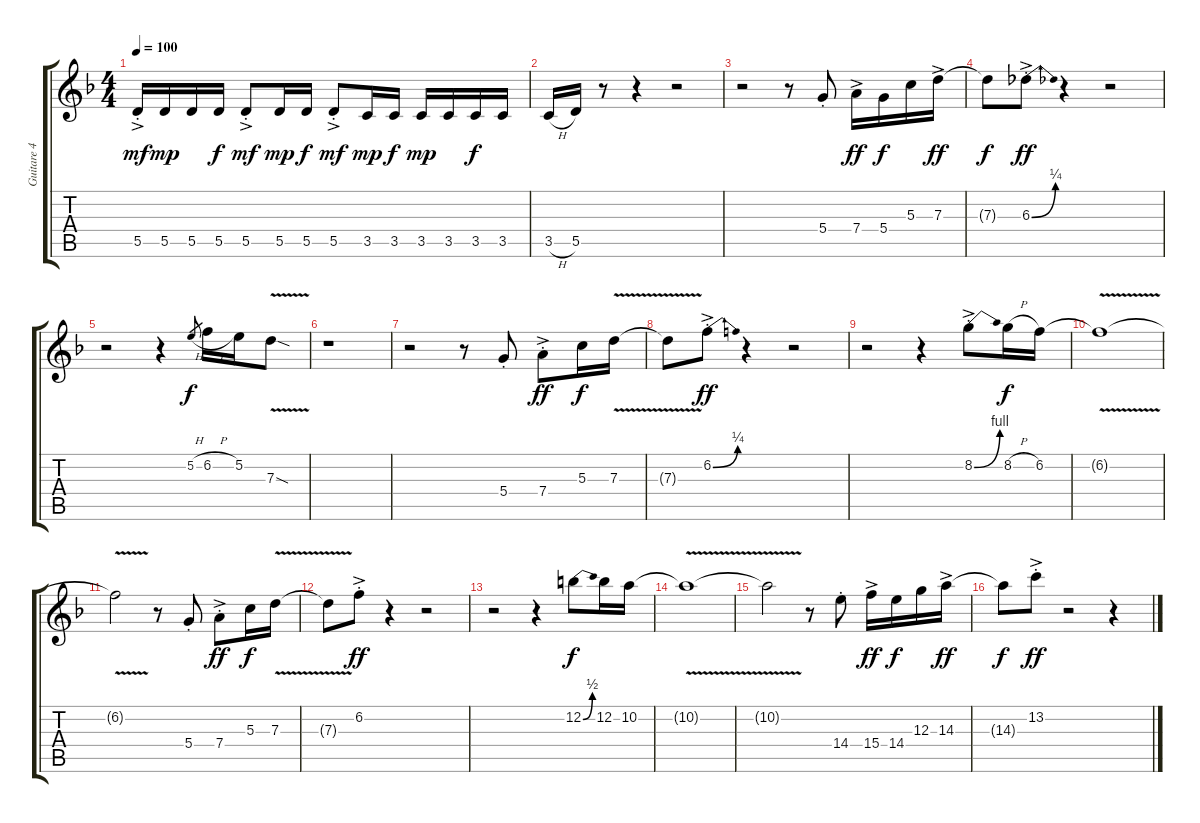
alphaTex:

\track ("Guitare 4 (fills)" "Guitare 4 ") {instrument overdrivenguitar}
\staff {score tabs}
\tuning (E4 B3 G3 D3 A2 E2) {hide}
\ts (4 4)
\tempo 100
\clef g2
\ks dminor
5.5{ac st}.16{dy mf} 5.5.16{dy mp} 5.5.16 5.5.16{dy f} 5.5{ac st}.8{dy mf} 5.5.16{dy mp} 5.5.16{dy f} 5.5{ac st}.8{dy mf} 3.5.16{dy mp} 3.5.16{dy f} 3.5.16{dy mp} 3.5.16 3.5.16{dy f} 3.5.16 |
3.5{h}.16 5.5.16 r.8 r.4 r.2 |
r.2 r.8 5.4{st}.8 7.4{ac}.16{dy ff} 5.4.16{dy f} 5.3.16 7.3{ac}.16{dy ff} |
7.3{t}.8{dy f} 6.3{be (bend 0 0 60 1) ac st}.8{dy ff} r.4 r.2 |
r.2 r.4 5.2{h}.8{gr dy f} 6.2{h}.16 5.2.16 7.3{v sod}.8 |
r.1 |
r.2 r.8 5.4{st}.8 7.4{ac st}.8{dy ff} 5.3.16{dy f} 7.3{v}.16 |
7.3{t}.8 6.2{be (bend 0 0 60 1) ac st}.8{dy ff} r.4 r.2 |
r.2 r.4 8.2{be (bend 0 0 60 4) ac st}.8 8.2{h}.16{dy f} 6.2.16 |
6.2{v t}.1 |
6.2{t}.2 r.8 5.4{st}.8 7.4{ac st}.8{dy ff} 5.3.16{dy f} 7.3{v}.16 |
7.3{t}.8 6.2{ac st}.8{dy ff} r.4 r.2 |
r.2 r.4 12.2{be (bend 0 0 60 2)}.8{dy f} 12.2.16 10.2.16 |
10.2{v t}.1 |
10.2{t}.2 r.8 14.4{st}.8 15.4{ac}.16{dy ff} 14.4.16{dy f} 12.3.16 14.3{ac}.16{dy ff} |
14.3{t}.8{dy f} 13.2{ac st}.8{dy ff} r.2 r.4
